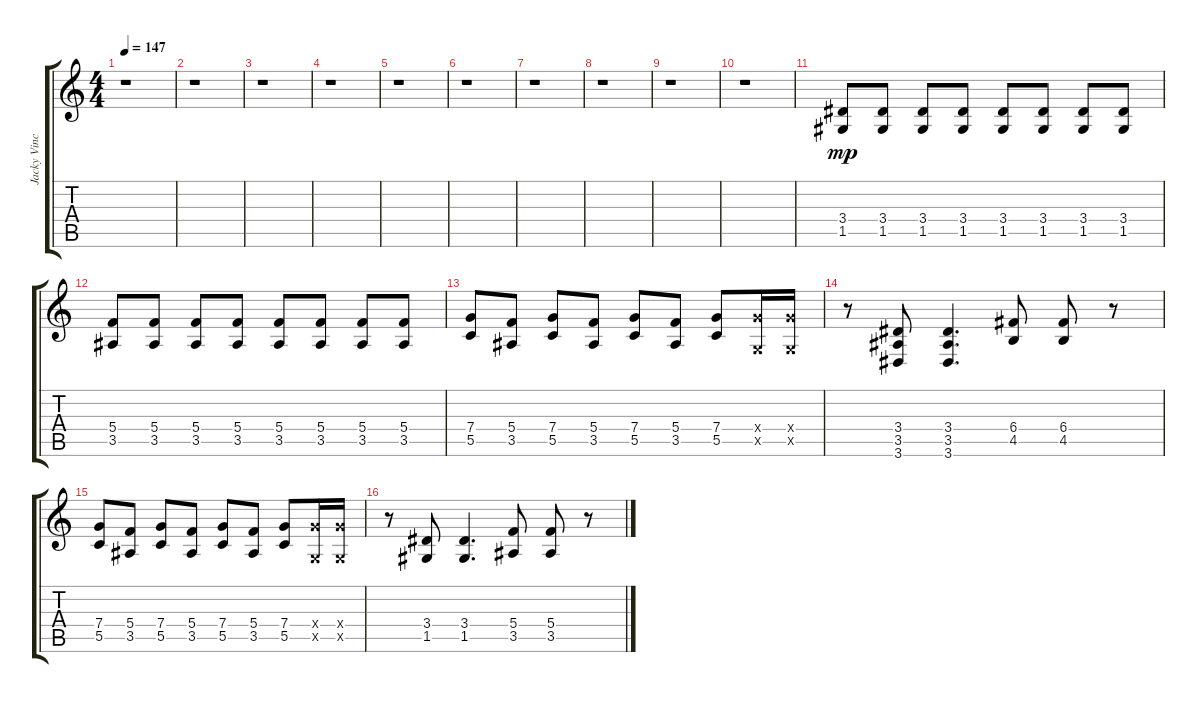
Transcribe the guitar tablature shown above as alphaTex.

\track ("Jacky Vincent - Lead" "Jacky Vinc") {instrument distortionguitar}
\staff {score tabs}
\tuning (D4 A3 F3 C3 G2 C2) {hide}
\ts (4 4)
\tempo 147
\clef g2
\ks c
r.1{dy mp instrument distortionguitar} |
r.1 |
r.1 |
r.1 |
r.1 |
r.1 |
r.1 |
r.1 |
r.1 |
r.1 |
(3.4 1.5).8 (3.4 1.5).8 (3.4 1.5).8 (3.4 1.5).8 (3.4 1.5).8 (3.4 1.5).8 (3.4 1.5).8 (3.4 1.5).8 |
(5.4 3.5).8 (5.4 3.5).8 (5.4 3.5).8 (5.4 3.5).8 (5.4 3.5).8 (5.4 3.5).8 (5.4 3.5).8 (5.4 3.5).8 |
(7.4 5.5).8 (5.4 3.5).8 (7.4 5.5).8 (5.4 3.5).8 (7.4 5.5).8 (5.4 3.5).8 (7.4 5.5).8 (7.4{x} 0.5{x}).16 (7.4{x} 0.5{x}).16 |
r.8 (3.4 3.5 3.6).8 (3.4 3.5 3.6).4{d} (6.4 4.5).8 (6.4 4.5).8 r.8 |
(7.4 5.5).8 (5.4 3.5).8 (7.4 5.5).8 (5.4 3.5).8 (7.4 5.5).8 (5.4 3.5).8 (7.4 5.5).8 (7.4{x} 0.5{x}).16 (7.4{x} 0.5{x}).16 |
r.8 (3.4 1.5).8 (3.4 1.5).4{d} (5.4 3.5).8 (5.4 3.5).8 r.8
